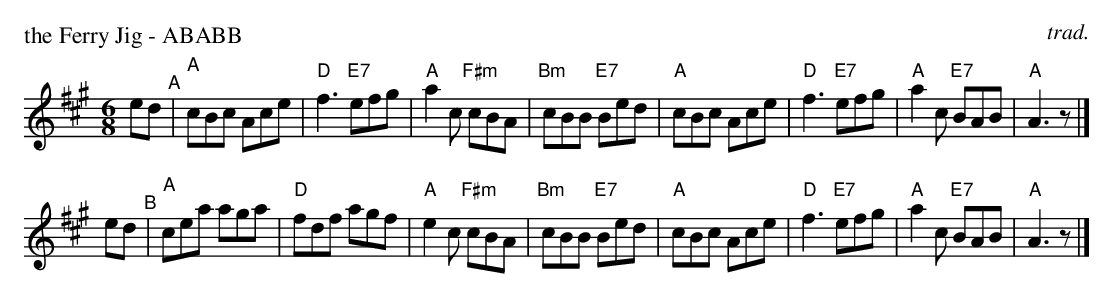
X:1
P: the Ferry Jig - ABABB
O: trad.
M: 6/8
L: 1/8
K: A
ed "^A"| "A"cBc Ace | "D"f3 "E7"efg | "A"a2c "F#m"cBA | "Bm"cBB "E7"Bed \
       | "A"cBc Ace | "D"f3 "E7"efg | "A"a2c "E7" BAB |  "A"A3      z |]
ed "^B"| "A"cea aga | "D"fdf    agf | "A"e2c "F#m"cBA | "Bm"cBB "E7"Bed \
       | "A"cBc Ace | "D"f3 "E7"efg | "A"a2c "E7" BAB |  "A"A3      z |]
